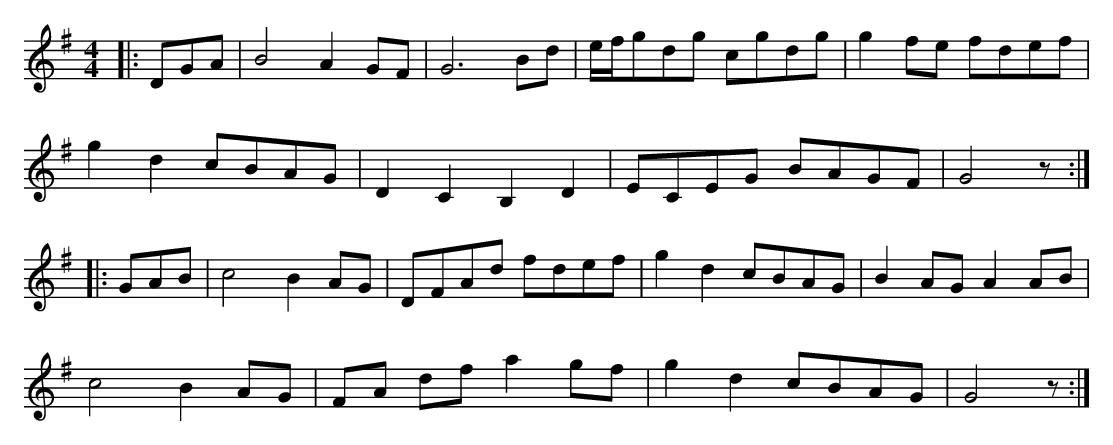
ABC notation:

X:1
M:4/4
K:G
|:DGA|B4 A2 GF|G6 Bd|e/f/gdg cgdg|g2 fe fdef|
g2 d2 cBAG|D2 C2 B,2 D2|ECEG BAGF|G4 z:|
|:GAB|c4 B2 AG|DFAd fdef|g2 d2 cBAG|B2 AG A2 AB|
c4 B2 AG|FA df a2 gf|g2 d2 cBAG|G4 z:|
